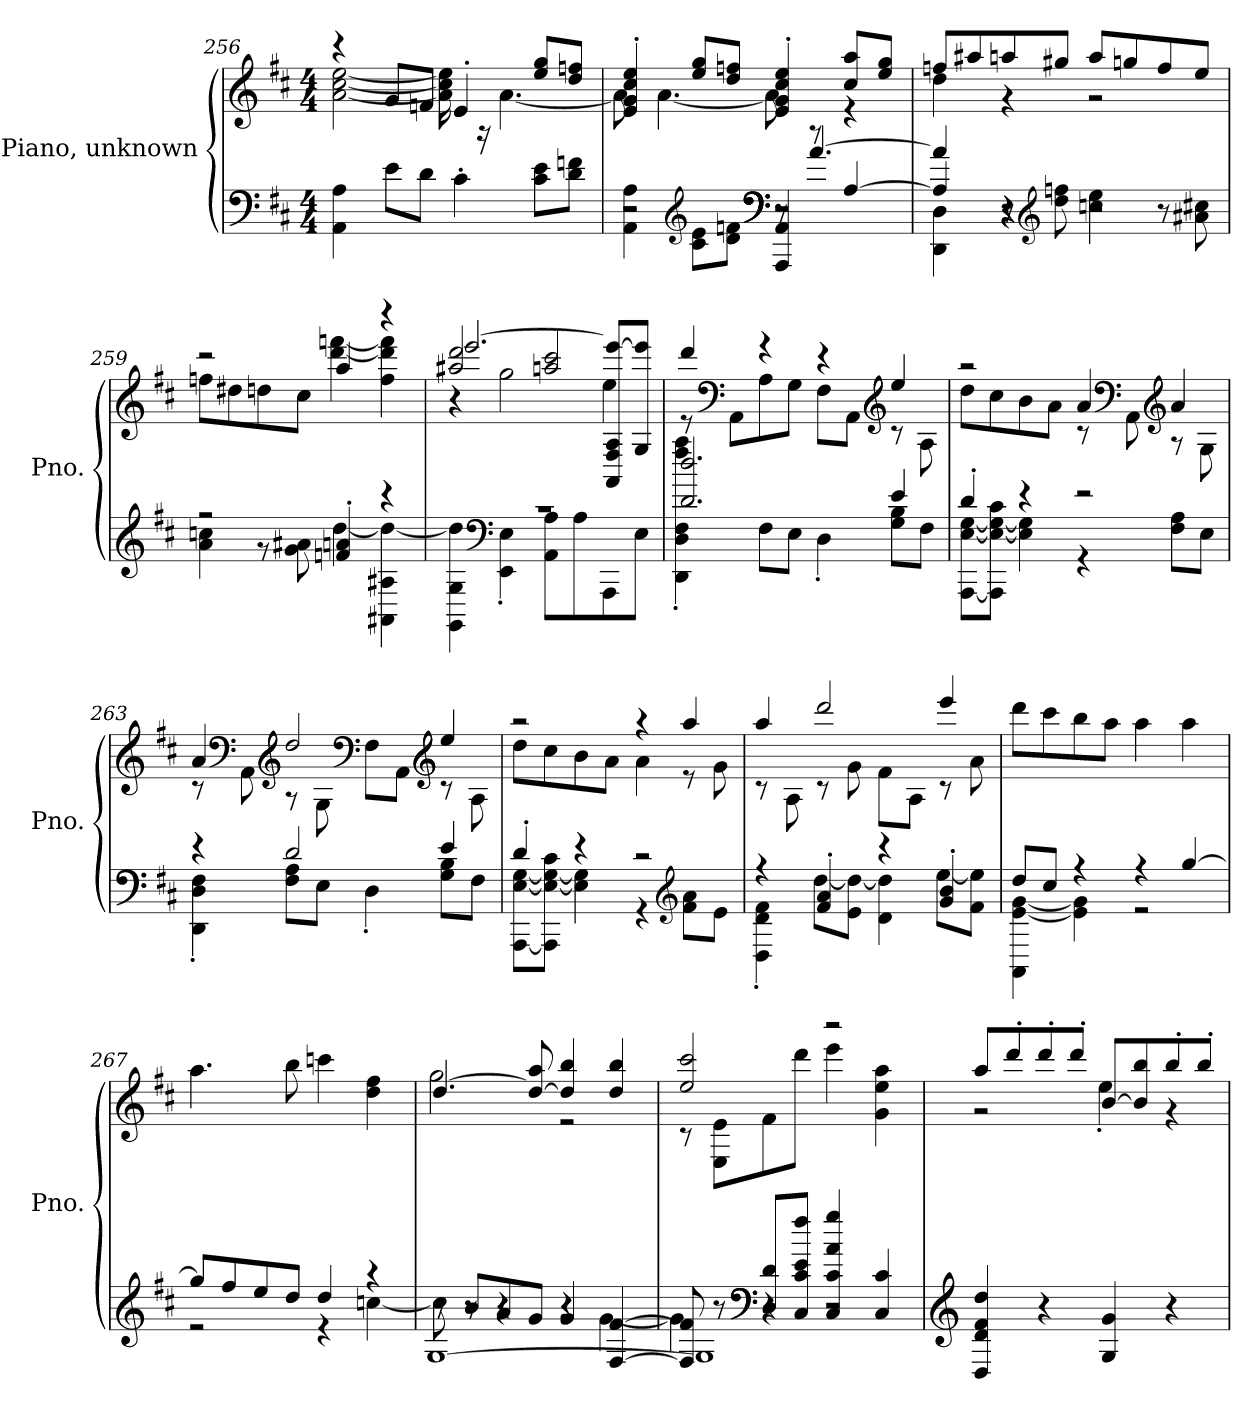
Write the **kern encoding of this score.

**kern	**kern
*part1	*part1
*staff2	*staff1
*I"Piano, unknown	*
*I'Pno.	*
*clefF4	*clefG2
*k[f#c#]	*k[f#c#]
*M4/4	*M4/4
=256	=256
*	*^
4AA\ 4A\	4r	[2a\ [2cc#\ [2ee\
8e\L	8g/L	.
8d\J	8fn/J	.
4c#'\	4e'/	16a\] 16cc#\] 16ee\]
.	.	16r
.	.	[4.a\
8c#\ 8e\L	8ee/ 8gg/L	.
8d\ 8fn\J	8dd/ 8ffn/J	.
!!LO:LB:g=z	!!
=257	=257	=257
*^	*	*
*	*^	*	*
2r	4AA\ 4A\	2r	4e/' 4g/' 4cc#/' 4ee/'	8a\]
.	.	.	.	[4.a\
*clefG2	*	*	*	*
.	8c#\ 8e\L	.	8ee/ 8gg/L	.
.	8d\ 8fn\J	.	8dd/ 8ffn/J	.
*clefF4	*	*	*	*
8r	2r	4AAA/ 4AA/	4e/' 4g/' 4cc#/' 4ee/'	8a\]
[4.a/	.	.	.	8r
.	.	[4A/	8cc#/ 8aa/L	4r
.	.	.	8ee/ 8gg/J	.
=258	=258	=258	=258	=258
4a/]	4DD\ 4D\	4A/]	8ffn/L	4dd\
.	.	.	8aa#X/	.
4r	8r	4r	8aan/	4r
*clefG2	*	*	*	*
.	8dd\ 8ffn\	.	8gg#X/J	.
2r	4ccn\ 4ee\	2r	8aa/L	2r
.	.	.	8ggn/	.
.	8r	.	8ff/	.
.	8a#X\ 8cc#X\	.	8ee/J	.
*	*v	*v	*	*
=259	=259	=259	=259
2r	4a\ 4ccn\	2r	8ffn\L
.	.	.	8dd#X\
.	8r	.	8ddn\
.	8g\ 8a#X\	.	8cc#\J
4fn/' 4an/'	[4dd\	4aa/	[4ddd\ [4fffn\
4r	4AA#X\ 4A#X\ 4dd\_	4r	4ff\ 4ddd\] 4fff\]
!!LO:LB:g=z
=260	=260	=260	=260
*	*	*	*^
1r	4GG\ 4G\ 4dd\]	2aa#X/ 2ddd/	4r	[2.eee/
*clefF4	*	*	*	*
.	4EE\' 4E\'	.	2gg\	.
.	8AA\ 8A\L	2aan/ 2ccc#/	.	.
.	8A\	.	.	.
.	8AAA\	.	4ee\	8AA/ 8F#/ 8A/ 8eee/_L
.	8E\J	.	.	8G/ 8eee/]J
*	*	*	*v	*v
=261	=261	=261	=261
2.d/ 2.dd/	4DD\' 4D\' 4F#\' 4ff#\' 4aa\'	4ddd/	8r
*	*	*clefF4	*
.	.	.	8AA\L
.	8F#\L	4r	8A\
.	8E\J	.	8G\J
.	4D'\	4r	8F#\L
.	.	.	8AA\J
*	*	*clefG2	*
4e/	8G\ 8B\L	4ee/	8r
.	8F#\J	.	8A\
=262	=262	=262	=262
4d'/	[8AAA\ [8E\ [8G\L	2r	8dd\L
.	8AAA\] 8E\_ 8G\_ 8c#\J	.	8cc#\
4r	4E\] 4G\]	.	8b\
.	.	.	8a\J
2r	4r	4a/	8r
*	*	*clefF4	*
.	.	.	8AA\
*	*	*clefG2	*
.	8F#\ 8A\L	4a/	8r
.	8E\J	.	8G\
!!LO:LB:g=z	!!
=263	=263	=263	=263
4r	4DD\' 4D\' 4F#\'	4a/	8r
*	*	*clefF4	*
.	.	.	8AA\
*	*	*clefG2	*
2d/	8F#\ 8A\L	2dd/	8r
.	8E\J	.	8G\
*	*	*clefF4	*
.	4D'\	.	8F#\L
.	.	.	8AA\J
*	*	*clefG2	*
4e/	8G\ 8B\L	4ee/	8r
.	8F#\J	.	8A\
=264	=264	=264	=264
4d'/	[8AAA\ [8E\ [8G\L	2r	8dd\L
.	8AAA\] 8E\_ 8G\_ 8c#\J	.	8cc#\
4r	4E\] 4G\]	.	8b\
.	.	.	8a\J
2r	4r	4r	4a\
*clefG2	*	*	*
.	8f#\ 8a\L	4aa/	8r
.	8e\J	.	8g\
=265	=265	=265	=265
4r	4D\' 4d\' 4f#\'	4aa/	8r
.	.	.	8A\
4f#/' 4a/'	[8dd\L	2ddd/	8r
.	8e\ 8dd\_J	.	8g\
4r	4d\ 4dd\]	.	8f#\L
.	.	.	8A\J
4g/' 4b/'	[8ee\L	4eee/	8r
.	8f#\ 8ee\]J	.	8a\
*	*	*v	*v
!!LO:LB:g=z
=266	=266	=266
8dd/L	4AA\ [4e\ [4g\	8ddd\L
8cc#/J	.	8ccc#\
4r	4e\] 4g\]	8bb\
.	.	8aa\J
4r	2r	4aa\
[4gg/	.	4aa\
=267	=267	=267
8gg/L]	2r	4.aa\
8ff#/	.	.
8ee/	.	.
8dd/J	.	8bb\
4dd/	4r	4cccn\
4r	[4ccn\	4dd\ 4ff#\
=268	=268	=268
*	*^	*^
8r	8cc\]	[1G	[4.dd/	2gg\
8b/L	8r	.	.	.
8a/	4r	.	.	.
8g/J	.	.	8dd/_ 8aa/	.
4g/	4r	.	4dd/] 4bb/	2r
[4F#/ [4f#/	[4g\	.	4dd/ 4bb/	.
=269	=269	=269	=269	=269
8F#/] 8f#/]	4g\]	1G]	2ee/ 2ccc#/	8r
8r	.	.	.	8E\ 8e\L
*clefF4	*	*	*	*
8D/ 8d/L	4r	.	.	8f#\
8C#/ 8c#/ 8e/ 8ff#/J	.	.	.	8ddd\J
4C#/ 4c#/ 4a/ 4gg/	2r	.	2r	4eee\
4C#/ 4c#/	.	.	.	4g\ 4ee\ 4aa\
*v	*v	*v	*	*
!!LO:PB:g=z	!!
=270	=270	=270
*clefG2	*	*
4D/ 4d/ 4f#/ 4dd/	8aa/L	2r
.	8ddd'/	.
4r	8ddd'/	.
.	8ddd'/J	.
4G/ 4g/	[8b/L	4ee'\
.	8b/] 8bb/	.
4r	8bb'/	4r
.	8bb'/J	.
*	*v	*v
=	=
*-	*-
